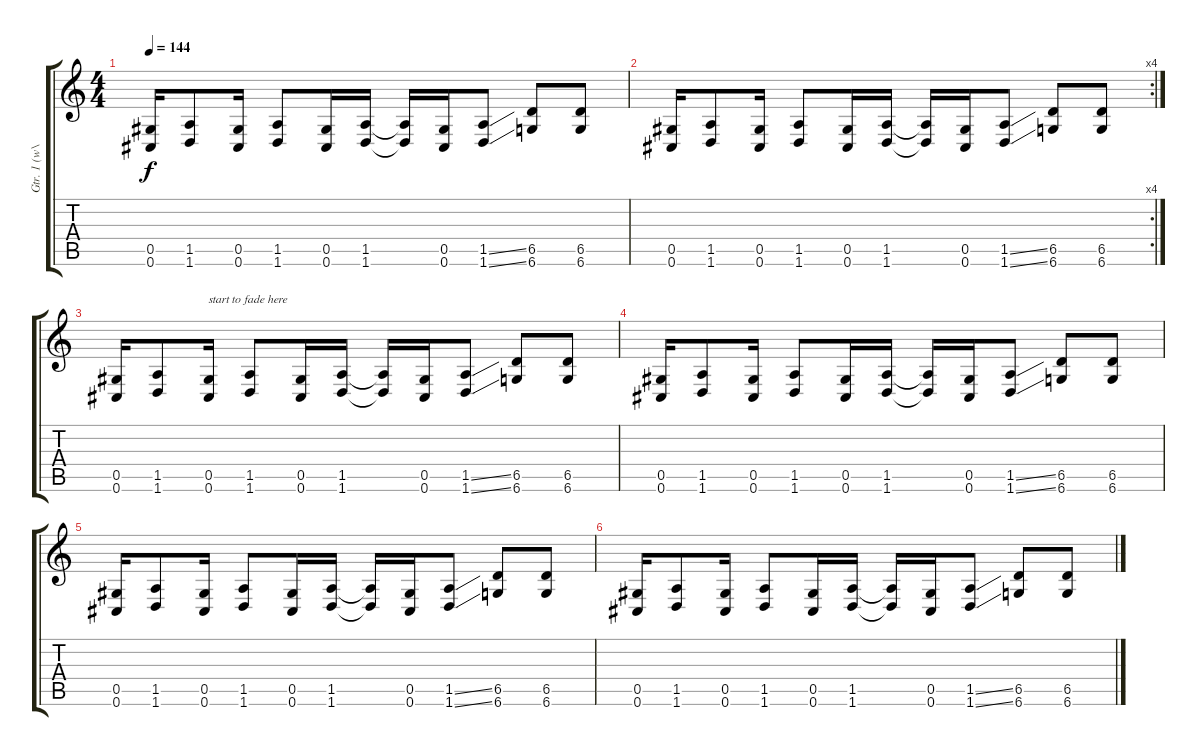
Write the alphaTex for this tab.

\track ("Gtr. 1 (w\\dist.)" "Gtr. 1 (w\\") {instrument distortionguitar}
\staff {score tabs}
\tuning (Db4 Bb3 Gb3 Db3 Ab2 Db2) {hide}
\ts (4 4)
\tempo 144
\clef g2
\ks c
(0.5 0.6).16{dy f} (1.5 1.6).8 (0.5 0.6).16 (1.5 1.6).8 (0.5 0.6).16 (1.5 1.6).16 (1.5{t} 1.6{t}).16 (0.5 0.6).16 (1.5{ss} 1.6{ss}).8 (6.5 6.6).8 (6.5 6.6).8 |
\rc 4
(0.5 0.6).16 (1.5 1.6).8 (0.5 0.6).16 (1.5 1.6).8 (0.5 0.6).16 (1.5 1.6).16 (1.5{t} 1.6{t}).16 (0.5 0.6).16 (1.5{ss} 1.6{ss}).8 (6.5 6.6).8 (6.5 6.6).8 |
(0.5 0.6).16 (1.5 1.6).8 (0.5 0.6).16{txt "start to fade here"} (1.5 1.6).8 (0.5 0.6).16 (1.5 1.6).16 (1.5{t} 1.6{t}).16 (0.5 0.6).16 (1.5{ss} 1.6{ss}).8 (6.5 6.6).8 (6.5 6.6).8 |
(0.5 0.6).16 (1.5 1.6).8 (0.5 0.6).16 (1.5 1.6).8 (0.5 0.6).16 (1.5 1.6).16 (1.5{t} 1.6{t}).16 (0.5 0.6).16 (1.5{ss} 1.6{ss}).8 (6.5 6.6).8 (6.5 6.6).8 |
(0.5 0.6).16 (1.5 1.6).8 (0.5 0.6).16 (1.5 1.6).8 (0.5 0.6).16 (1.5 1.6).16 (1.5{t} 1.6{t}).16 (0.5 0.6).16 (1.5{ss} 1.6{ss}).8 (6.5 6.6).8 (6.5 6.6).8 |
(0.5 0.6).16 (1.5 1.6).8 (0.5 0.6).16 (1.5 1.6).8 (0.5 0.6).16 (1.5 1.6).16 (1.5{t} 1.6{t}).16 (0.5 0.6).16 (1.5{ss} 1.6{ss}).8 (6.5 6.6).8 (6.5 6.6).8
